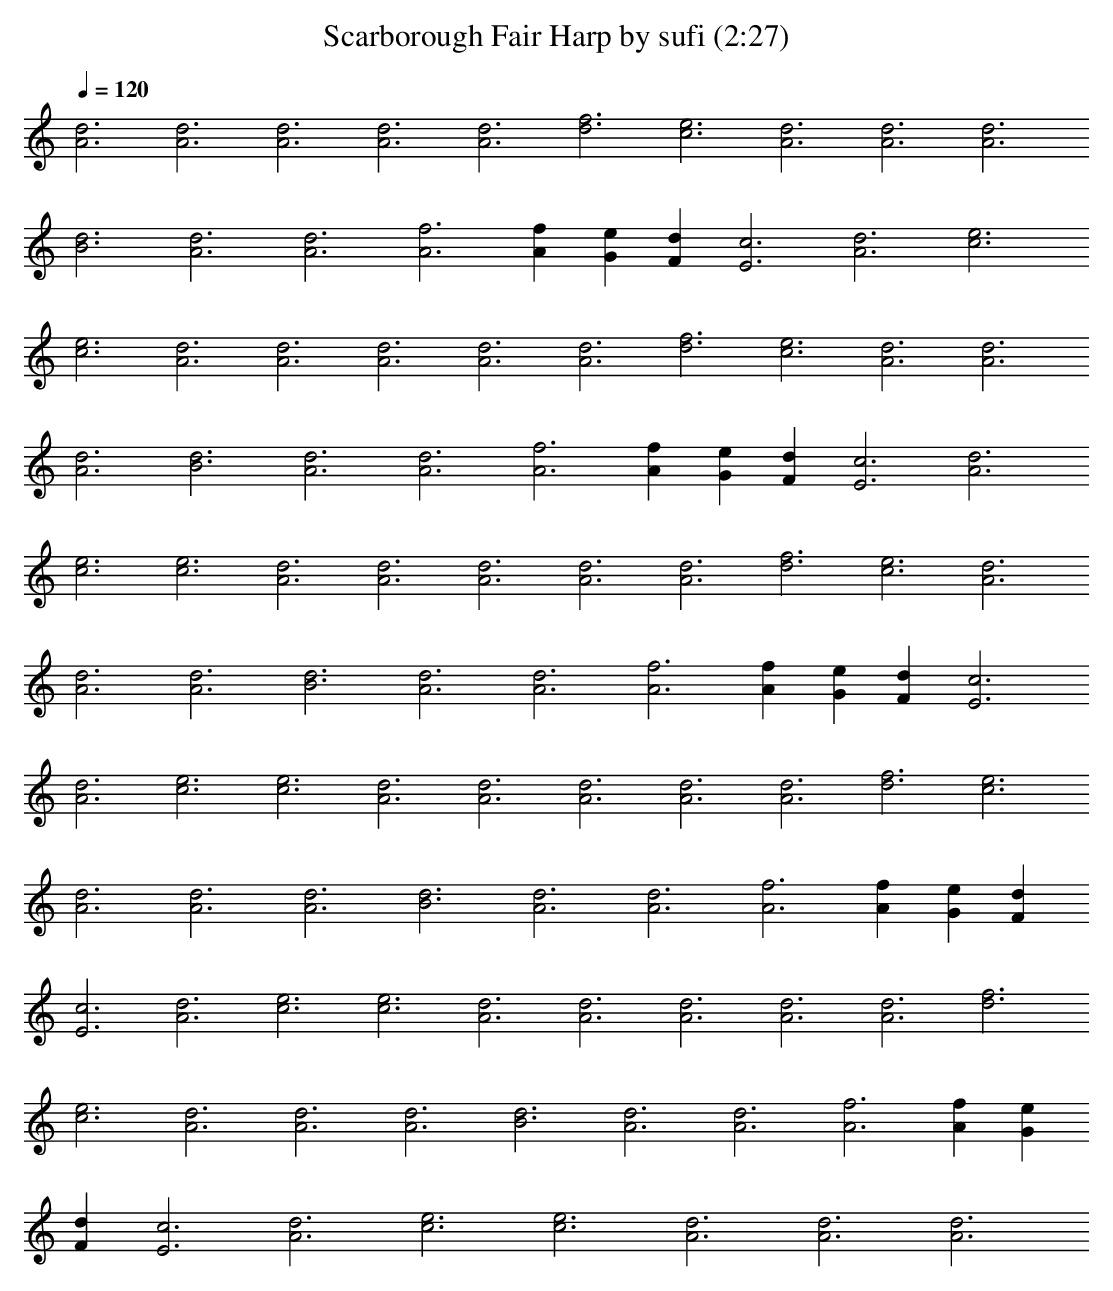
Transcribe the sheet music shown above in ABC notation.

X:1
T:Scarborough Fair Harp by sufi (2:27)
L:1/4
Q:120
K:C
[A3d3] [A3d3] [A3d3] [A3d3] [A3d3] [d3f3] [c3e3] [A3d3] [A3d3] [A3d3]
[B3d3] [A3d3] [A3d3] [A3f3] [Af] [Ge] [Fd] [c3E3] [A3d3] [c3e3]
[c3e3] [A3d3] [A3d3] [A3d3] [A3d3] [A3d3] [d3f3] [c3e3] [A3d3] [A3d3]
[A3d3] [B3d3] [A3d3] [A3d3] [A3f3] [Af] [Ge] [Fd] [c3E3] [A3d3]
[c3e3] [c3e3] [A3d3] [A3d3] [A3d3] [A3d3] [A3d3] [d3f3] [c3e3] [A3d3]
[A3d3] [A3d3] [B3d3] [A3d3] [A3d3] [A3f3] [Af] [Ge] [Fd] [c3E3]
[A3d3] [c3e3] [c3e3] [A3d3] [A3d3] [A3d3] [A3d3] [A3d3] [d3f3] [c3e3]
[A3d3] [A3d3] [A3d3] [B3d3] [A3d3] [A3d3] [A3f3] [Af] [Ge] [Fd]
[c3E3] [A3d3] [c3e3] [c3e3] [A3d3] [A3d3] [A3d3] [A3d3] [A3d3] [d3f3]
[c3e3] [A3d3] [A3d3] [A3d3] [B3d3] [A3d3] [A3d3] [A3f3] [Af] [Ge]
[Fd] [c3E3] [A3d3] [c3e3] [c3e3] [A3d3] [A3d3] [A3d3]
